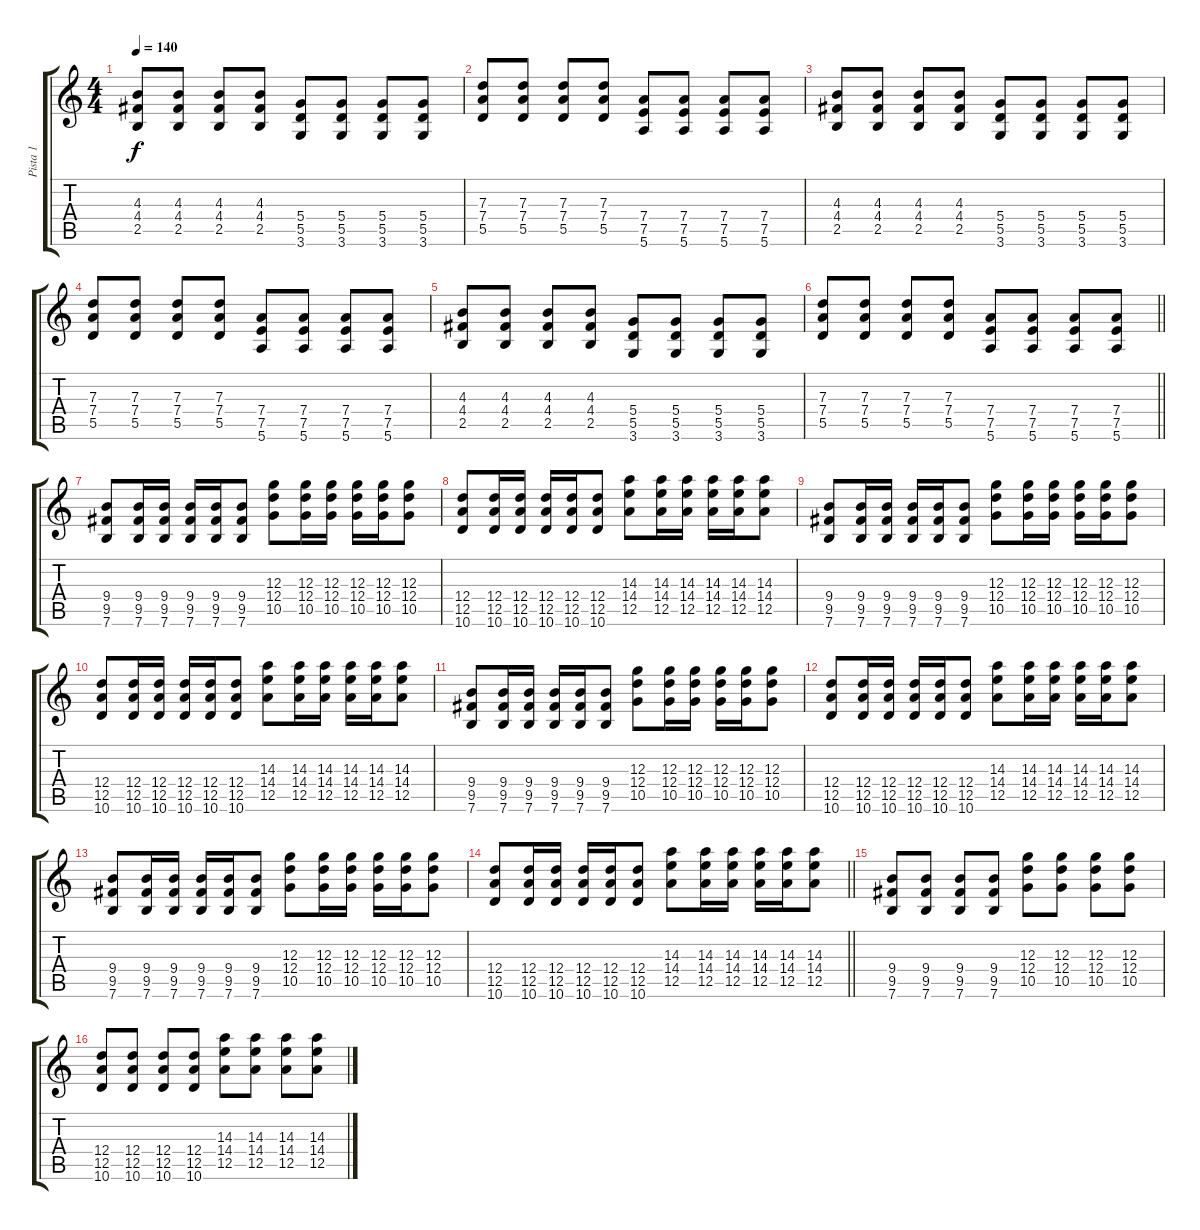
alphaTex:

\track ("Pista 1" "Pista 1") {instrument overdrivenguitar}
\staff {score tabs}
\tuning (E4 B3 G3 D3 A2 E2) {hide}
\ts (4 4)
\tempo 140
\clef g2
\ks c
(4.3 4.4 2.5).8{dy f} (4.3 4.4 2.5).8 (4.3 4.4 2.5).8 (4.3 4.4 2.5).8 (5.4 5.5 3.6).8 (5.4 5.5 3.6).8 (5.4 5.5 3.6).8 (5.4 5.5 3.6).8 |
(7.3 7.4 5.5).8 (7.3 7.4 5.5).8 (7.3 7.4 5.5).8 (7.3 7.4 5.5).8 (7.4 7.5 5.6).8 (7.4 7.5 5.6).8 (7.4 7.5 5.6).8 (7.4 7.5 5.6).8 |
(4.3 4.4 2.5).8 (4.3 4.4 2.5).8 (4.3 4.4 2.5).8 (4.3 4.4 2.5).8 (5.4 5.5 3.6).8 (5.4 5.5 3.6).8 (5.4 5.5 3.6).8 (5.4 5.5 3.6).8 |
(7.3 7.4 5.5).8 (7.3 7.4 5.5).8 (7.3 7.4 5.5).8 (7.3 7.4 5.5).8 (7.4 7.5 5.6).8 (7.4 7.5 5.6).8 (7.4 7.5 5.6).8 (7.4 7.5 5.6).8 |
(4.3 4.4 2.5).8 (4.3 4.4 2.5).8 (4.3 4.4 2.5).8 (4.3 4.4 2.5).8 (5.4 5.5 3.6).8 (5.4 5.5 3.6).8 (5.4 5.5 3.6).8 (5.4 5.5 3.6).8 |
\barLineRight lightlight
(7.3 7.4 5.5).8 (7.3 7.4 5.5).8 (7.3 7.4 5.5).8 (7.3 7.4 5.5).8 (7.4 7.5 5.6).8 (7.4 7.5 5.6).8 (7.4 7.5 5.6).8 (7.4 7.5 5.6).8 |
(9.4 9.5 7.6).8{instrument distortionguitar} (9.4 9.5 7.6).16 (9.4 9.5 7.6).16 (9.4 9.5 7.6).16 (9.4 9.5 7.6).16 (9.4 9.5 7.6).8 (12.3 12.4 10.5).8 (12.3 12.4 10.5).16 (12.3 12.4 10.5).16 (12.3 12.4 10.5).16 (12.3 12.4 10.5).16 (12.3 12.4 10.5).8 |
(12.4 12.5 10.6).8 (12.4 12.5 10.6).16 (12.4 12.5 10.6).16 (12.4 12.5 10.6).16 (12.4 12.5 10.6).16 (12.4 12.5 10.6).8 (14.3 14.4 12.5).8 (14.3 14.4 12.5).16 (14.3 14.4 12.5).16 (14.3 14.4 12.5).16 (14.3 14.4 12.5).16 (14.3 14.4 12.5).8 |
(9.4 9.5 7.6).8 (9.4 9.5 7.6).16 (9.4 9.5 7.6).16 (9.4 9.5 7.6).16 (9.4 9.5 7.6).16 (9.4 9.5 7.6).8 (12.3 12.4 10.5).8 (12.3 12.4 10.5).16 (12.3 12.4 10.5).16 (12.3 12.4 10.5).16 (12.3 12.4 10.5).16 (12.3 12.4 10.5).8 |
(12.4 12.5 10.6).8 (12.4 12.5 10.6).16 (12.4 12.5 10.6).16 (12.4 12.5 10.6).16 (12.4 12.5 10.6).16 (12.4 12.5 10.6).8 (14.3 14.4 12.5).8 (14.3 14.4 12.5).16 (14.3 14.4 12.5).16 (14.3 14.4 12.5).16 (14.3 14.4 12.5).16 (14.3 14.4 12.5).8 |
(9.4 9.5 7.6).8 (9.4 9.5 7.6).16 (9.4 9.5 7.6).16 (9.4 9.5 7.6).16 (9.4 9.5 7.6).16 (9.4 9.5 7.6).8 (12.3 12.4 10.5).8 (12.3 12.4 10.5).16 (12.3 12.4 10.5).16 (12.3 12.4 10.5).16 (12.3 12.4 10.5).16 (12.3 12.4 10.5).8 |
(12.4 12.5 10.6).8 (12.4 12.5 10.6).16 (12.4 12.5 10.6).16 (12.4 12.5 10.6).16 (12.4 12.5 10.6).16 (12.4 12.5 10.6).8 (14.3 14.4 12.5).8 (14.3 14.4 12.5).16 (14.3 14.4 12.5).16 (14.3 14.4 12.5).16 (14.3 14.4 12.5).16 (14.3 14.4 12.5).8 |
(9.4 9.5 7.6).8 (9.4 9.5 7.6).16 (9.4 9.5 7.6).16 (9.4 9.5 7.6).16 (9.4 9.5 7.6).16 (9.4 9.5 7.6).8 (12.3 12.4 10.5).8 (12.3 12.4 10.5).16 (12.3 12.4 10.5).16 (12.3 12.4 10.5).16 (12.3 12.4 10.5).16 (12.3 12.4 10.5).8 |
\barLineRight lightlight
(12.4 12.5 10.6).8 (12.4 12.5 10.6).16 (12.4 12.5 10.6).16 (12.4 12.5 10.6).16 (12.4 12.5 10.6).16 (12.4 12.5 10.6).8 (14.3 14.4 12.5).8 (14.3 14.4 12.5).16 (14.3 14.4 12.5).16 (14.3 14.4 12.5).16 (14.3 14.4 12.5).16 (14.3 14.4 12.5).8 |
(9.4 9.5 7.6).8{volume 13} (9.4 9.5 7.6).8 (9.4 9.5 7.6).8 (9.4 9.5 7.6).8 (12.3 12.4 10.5).8 (12.3 12.4 10.5).8 (12.3 12.4 10.5).8 (12.3 12.4 10.5).8 |
(12.4 12.5 10.6).8 (12.4 12.5 10.6).8 (12.4 12.5 10.6).8 (12.4 12.5 10.6).8 (14.3 14.4 12.5).8 (14.3 14.4 12.5).8 (14.3 14.4 12.5).8 (14.3 14.4 12.5).8
